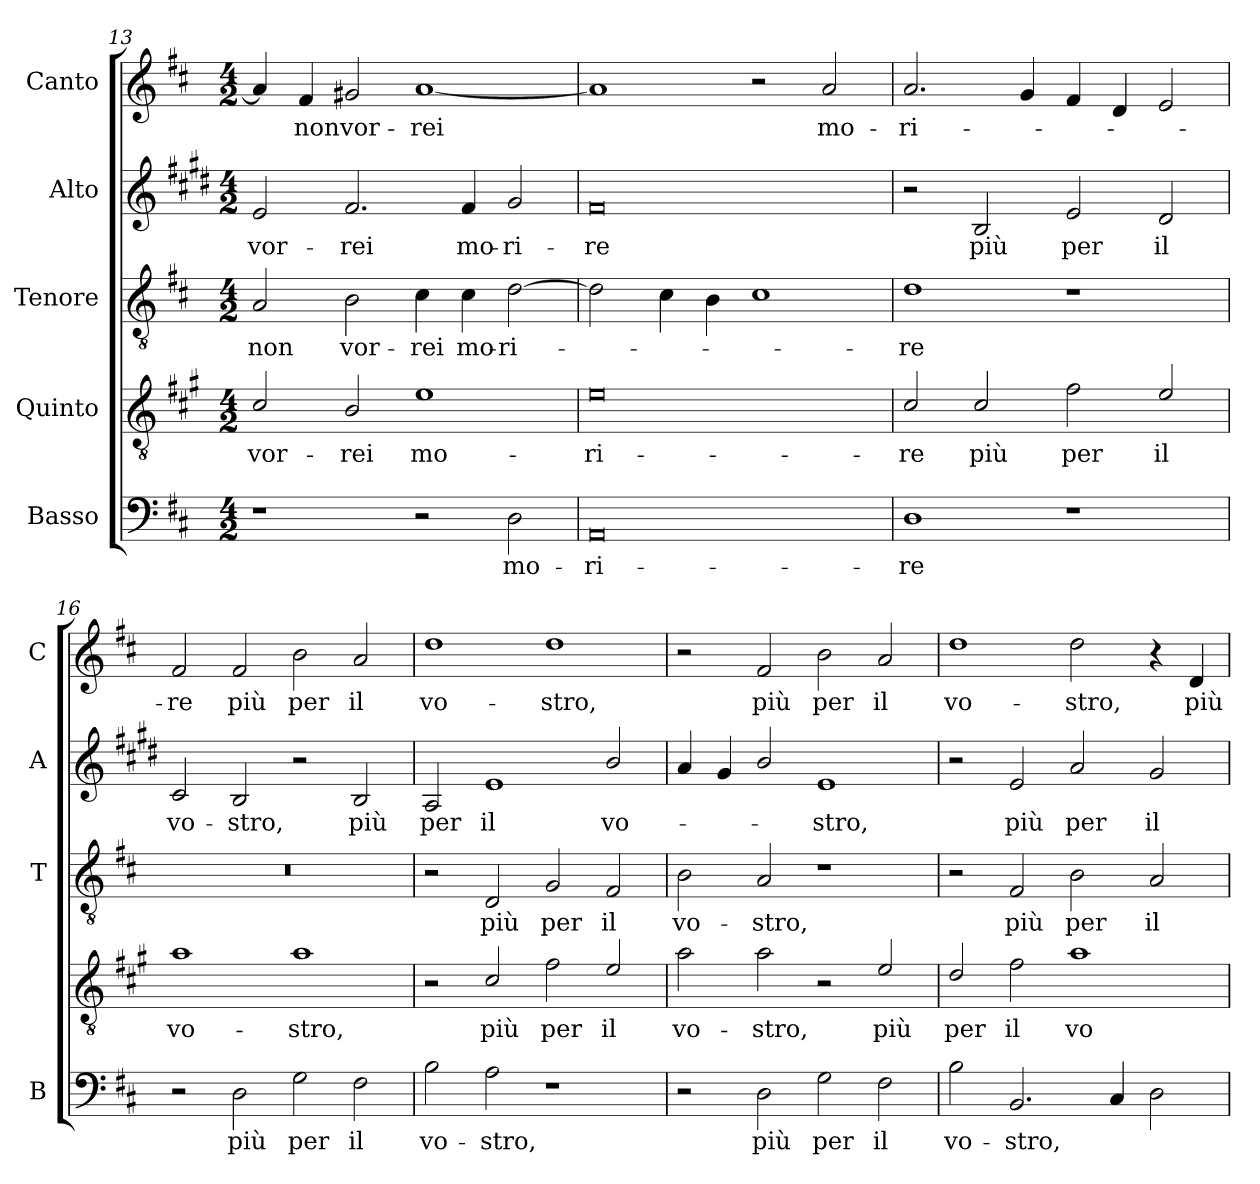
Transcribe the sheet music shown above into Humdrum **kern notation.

**kern	**text	**kern	**text	**kern	**text	**kern	**text	**kern	**text
*part5	*part5	*part4	*part4	*part3	*part3	*part2	*part2	*part1	*part1
*staff5	*staff5	*staff4	*staff4	*staff3	*staff3	*staff2	*staff2	*staff1	*staff1
*I"Basso	*	*I"Quinto	*	*I"Tenore	*	*I"Alto	*	*I"Canto	*
*I'B	*	*	*	*I'T	*	*I'A	*	*I'C	*
*clefF4	*	*clefGv2	*	*clefGv2	*	*clefG2	*	*clefG2	*
*	*	*ITrd4c7	*	*	*	*ITrd1c2	*	*	*
*k[f#c#]	*	*k[f#c#]	*	*k[f#c#]	*	*k[f#c#]	*	*k[f#c#]	*
*D:	*	*D:	*	*D:	*	*D:	*	*D:	*
*M4/2	*	*M4/2	*	*M4/2	*	*M4/2	*	*M4/2	*
=13	=13	=13	=13	=13	=13	=13	=13	=13	=13
!	!	!	!LO:LY:b	!	!LO:LY:b	!	!LO:LY:b	!	!
1r	.	2F#/	vor-	2A/	non	2d/	vor-	4a/]	.
!	!	!	!	!	!	!	!	!	!LO:LY:b
.	.	.	.	.	.	.	.	4f#/	non
!	!	!	!LO:LY:b	!	!LO:LY:b	!	!LO:LY:b	!	!LO:LY:b
.	.	2E/	-rei	2B\	vor-	2.e/	-rei	2g#X/	vor-
!	!	!	!LO:LY:b	!	!LO:LY:b	!	!	!	!LO:LY:b
2r	.	1A	mo-	4c#\	-rei	.	.	[1a	-rei
!	!	!	!	!	!LO:LY:b	!	!LO:LY:b	!	!
.	.	.	.	4c#\	mo-	4e/	mo-	.	.
!	!LO:LY:b	!	!	!	!LO:LY:b	!	!LO:LY:b	!	!
2D\	mo-	.	.	[2d\	-ri-	2f#/	-ri-	.	.
=14	=14	=14	=14	=14	=14	=14	=14	=14	=14
!	!LO:LY:b	!	!LO:LY:b	!	!	!	!LO:LY:b	!	!
0AA	-ri-	0A	-ri-	2d\]	.	0e	-re	1a]	.
.	.	.	.	4c#\	.	.	.	.	.
.	.	.	.	4B\	.	.	.	.	.
.	.	.	.	1c#	.	.	.	2r	.
!	!	!	!	!	!	!	!	!	!LO:LY:b
.	.	.	.	.	.	.	.	2a/	mo-
!!LO:PB:g=z
=15	=15	=15	=15	=15	=15	=15	=15	=15	=15
!	!LO:LY:b	!	!LO:LY:b	!	!LO:LY:b	!	!	!	!LO:LY:b
1D	-re	2F#/	-re	1d	-re	2r	.	2.a/	-ri-
!	!	!	!LO:LY:b	!	!	!	!LO:LY:b	!	!
.	.	2F#/	più	.	.	2A/	più	.	.
.	.	.	.	.	.	.	.	4g/	.
!	!	!	!LO:LY:b	!	!	!	!LO:LY:b	!	!
1r	.	2B\	per	1r	.	2d/	per	4f#/	.
.	.	.	.	.	.	.	.	4d/	.
!	!	!	!LO:LY:b	!	!	!	!LO:LY:b	!	!
.	.	2A/	il	.	.	2c#/	il	2e/	.
=16	=16	=16	=16	=16	=16	=16	=16	=16	=16
!	!	!	!LO:LY:b	!	!	!	!LO:LY:b	!	!LO:LY:b
2r	.	1d	vo-	0r	.	2B/	vo-	2f#/	-re
!	!LO:LY:b	!	!	!	!	!	!LO:LY:b	!	!LO:LY:b
2D\	più	.	.	.	.	2A/	-stro,	2f#/	più
!	!LO:LY:b	!	!LO:LY:b	!	!	!	!	!	!LO:LY:b
2G\	per	1d	-stro,	.	.	2r	.	2b\	per
!	!LO:LY:b	!	!	!	!	!	!LO:LY:b	!	!LO:LY:b
2F#\	il	.	.	.	.	2A/	più	2a/	il
=17	=17	=17	=17	=17	=17	=17	=17	=17	=17
!	!LO:LY:b	!	!	!	!	!	!LO:LY:b	!	!LO:LY:b
2B\	vo-	2r	.	2r	.	2G/	per	1dd	vo-
!	!LO:LY:b	!	!LO:LY:b	!	!LO:LY:b	!	!LO:LY:b	!	!
2A\	-stro,	2F#/	più	2D/	più	1d	il	.	.
!	!	!	!LO:LY:b	!	!LO:LY:b	!	!	!	!LO:LY:b
1r	.	2B\	per	2G/	per	.	.	1dd	-stro,
!	!	!	!LO:LY:b	!	!LO:LY:b	!	!LO:LY:b	!	!
.	.	2A/	il	2F#/	il	2a/	vo-	.	.
=18	=18	=18	=18	=18	=18	=18	=18	=18	=18
!	!	!	!LO:LY:b	!	!LO:LY:b	!	!	!	!
2r	.	2d\	vo-	2B\	vo-	4g/	.	2r	.
.	.	.	.	.	.	4f#/	.	.	.
!	!LO:LY:b	!	!LO:LY:b	!	!LO:LY:b	!	!	!	!LO:LY:b
2D\	più	2d\	-stro,	2A/	-stro,	2a/	.	2f#/	più
!	!LO:LY:b	!	!	!	!	!	!LO:LY:b	!	!LO:LY:b
2G\	per	2r	.	1r	.	1d	-stro,	2b\	per
!	!LO:LY:b	!	!LO:LY:b	!	!	!	!	!	!LO:LY:b
2F#\	il	2A/	più	.	.	.	.	2a/	il
=19	=19	=19	=19	=19	=19	=19	=19	=19	=19
!	!LO:LY:b	!	!LO:LY:b	!	!	!	!	!	!LO:LY:b
2B\	vo-	2G/	per	2r	.	2r	.	1dd	vo-
!	!LO:LY:b	!	!LO:LY:b	!	!LO:LY:b	!	!LO:LY:b	!	!
2.BB/	-stro,	2B\	il	2F#/	più	2d/	più	.	.
!	!	!	!LO:LY:b	!	!LO:LY:b	!	!LO:LY:b	!	!LO:LY:b
.	.	1d	vo-	2B\	per	2g/	per	2dd\	-stro,
4C#/	.	.	.	.	.	.	.	.	.
!	!	!	!	!	!LO:LY:b	!	!LO:LY:b	!	!
2D\	.	.	.	2A/	il	2f#/	il	4r	.
!	!	!	!	!	!	!	!	!	!LO:LY:b
.	.	.	.	.	.	.	.	4d/	più
=	=	=	=	=	=	=	=	=	=
*-	*-	*-	*-	*-	*-	*-	*-	*-	*-
